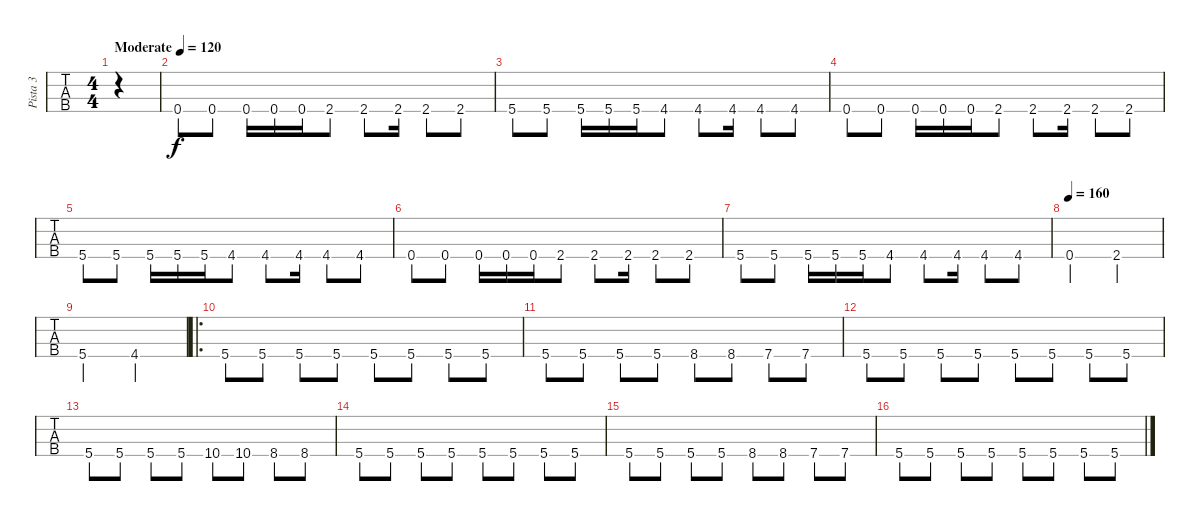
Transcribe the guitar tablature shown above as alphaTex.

\track ("Pista 3" "Pista 3") {instrument electricbassfinger}
\staff {tabs}
\tuning (G2 D2 A1 E1) {hide}
\ts (4 4)
\tempo (120 "Moderate")
\clef f4
\ks c
|
0.4.8 0.4.8 0.4.16 0.4.16 0.4.16 2.4.8 2.4.8 2.4.16 2.4.8 2.4.8 |
5.4.8 5.4.8 5.4.16 5.4.16 5.4.16 4.4.8 4.4.8 4.4.16 4.4.8 4.4.8 |
0.4.8 0.4.8 0.4.16 0.4.16 0.4.16 2.4.8 2.4.8 2.4.16 2.4.8 2.4.8 |
5.4.8 5.4.8 5.4.16 5.4.16 5.4.16 4.4.8 4.4.8 4.4.16 4.4.8 4.4.8 |
0.4.8 0.4.8 0.4.16 0.4.16 0.4.16 2.4.8 2.4.8 2.4.16 2.4.8 2.4.8 |
5.4.8 5.4.8 5.4.16 5.4.16 5.4.16 4.4.8 4.4.8 4.4.16 4.4.8 4.4.8 |
\tempo 160
0.4.2 2.4.2 |
5.4.2 4.4.2 |
\ro
5.4.8 5.4.8 5.4.8 5.4.8 5.4.8 5.4.8 5.4.8 5.4.8 |
5.4.8 5.4.8 5.4.8 5.4.8 8.4.8 8.4.8 7.4.8 7.4.8 |
5.4.8 5.4.8 5.4.8 5.4.8 5.4.8 5.4.8 5.4.8 5.4.8 |
5.4.8 5.4.8 5.4.8 5.4.8 10.4.8 10.4.8 8.4.8 8.4.8 |
5.4.8 5.4.8 5.4.8 5.4.8 5.4.8 5.4.8 5.4.8 5.4.8 |
5.4.8 5.4.8 5.4.8 5.4.8 8.4.8 8.4.8 7.4.8 7.4.8 |
5.4.8 5.4.8 5.4.8 5.4.8 5.4.8 5.4.8 5.4.8 5.4.8
